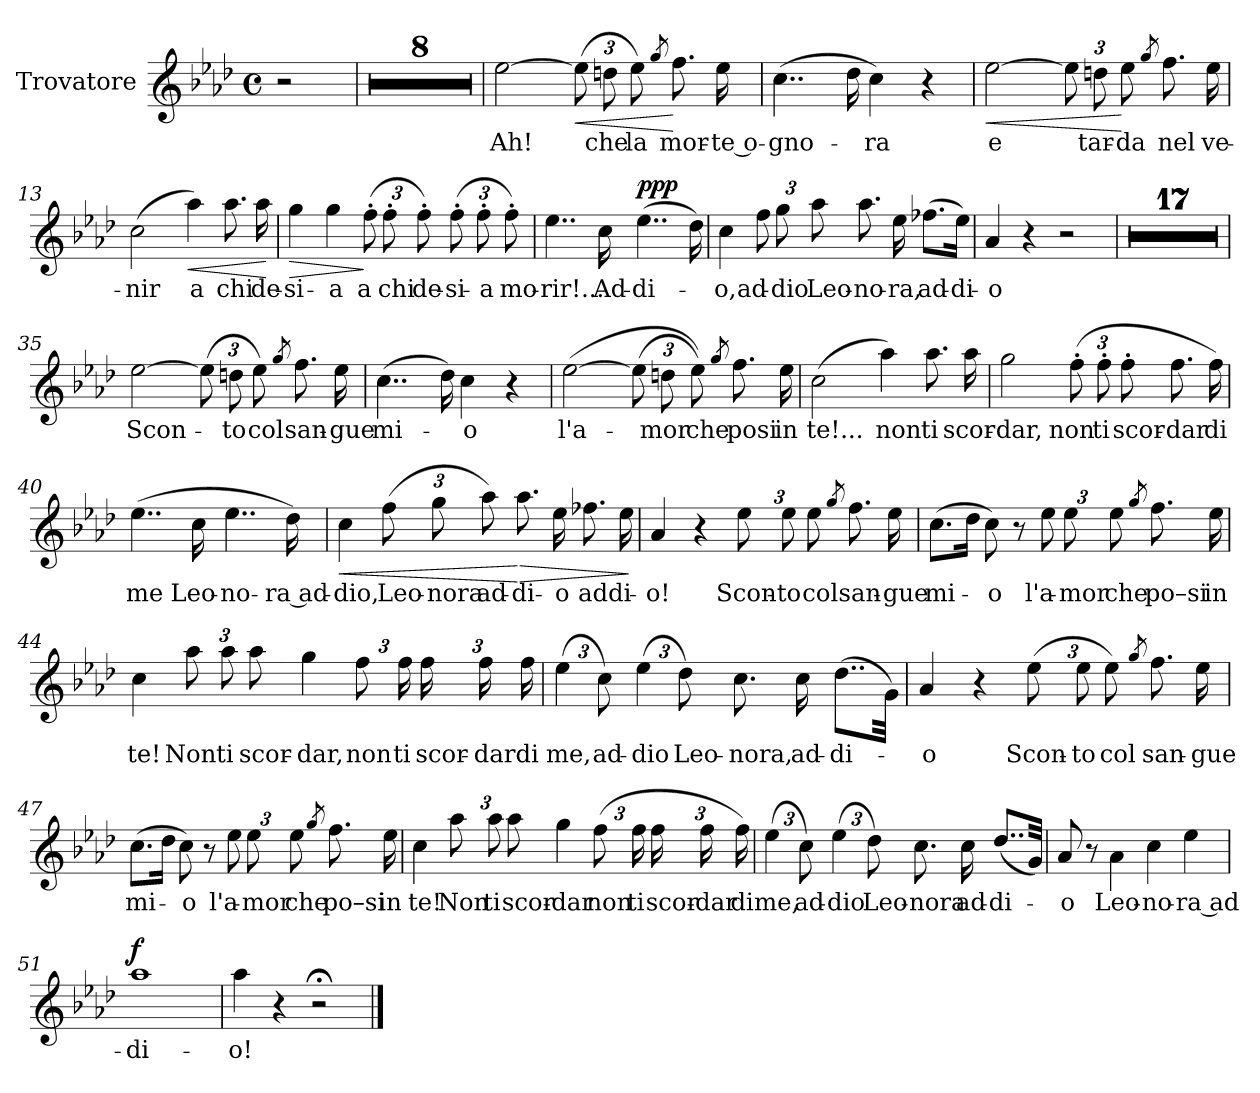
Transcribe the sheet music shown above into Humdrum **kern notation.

**kern	**text	**dynam
*part1	*part1	*part1
*staff1	*staff1	*staff1
*I"Trovatore	*	*
*I'Trov.	*	*
*clefG2	*	*
*k[b-e-a-d-]	*	*
*M4/4	*	*
*met(c)	*	*
=1	=1	=1
2r	.	.
=2	=2	=2
1r	.	.
!!LO:LB:g=z
=3	=3	=3
1r	.	.
=4	=4	=4
1r	.	.
!!LO:LB:g=z
=5	=5	=5
1r	.	.
=6	=6	=6
1r	.	.
!!LO:PB:g=z
=7	=7	=7
1r	.	.
!!LO:LB:g=z
=8	=8	=8
1r	.	.
!!LO:LB:g=z
=9	=9	=9
1r	.	.
=10	=10	=10
!	!LO:LY:b	!
[2ee-\	Ah!	.
*Xbrackettup	*	*
!	!	!LO:HP:b
(>12ee-\]	.	<
!	!LO:LY:b	!
12ddn\	che	.
!	!LO:LY:b	!
12ee-\)	la	.
8qgg/	.	.
!	!LO:LY:b	!
8.ff\	mor-	[
!	!LO:LY:b	!
16ee-\	-te o-	.
!!LO:PB:g=z
=11	=11	=11
!	!LO:LY:b	!
(>4..cc\	-gno-	.
16dd-\	.	.
!	!LO:LY:b	!
4cc\)	-ra	.
4r	.	.
=12	=12	=12
!	!LO:LY:b	!LO:HP:b
[2ee-\	e	<
12ee-\]	.	.
!	!LO:LY:b	!
12ddn\	tar-	.
!	!LO:LY:b	!
12ee-\	-da	[
8qgg/	.	.
!	!LO:LY:b	!
8.ff\	nel	.
!	!LO:LY:b	!
16ee-\	ve-	.
!!LO:LB:g=z
=13	=13	=13
!	!LO:LY:b	!
(>2cc\	-nir	.
!	!LO:LY:b	!LO:HP:b
4aa-\)	a	<
!	!LO:LY:b	!
8.aa-\	chi	.
!	!LO:LY:b	!
16aa-\	de-	.
.	.	[
=14	=14	=14
!	!LO:LY:b	!LO:HP:b
4gg\	-si-	>
!	!LO:LY:b	!
4gg\	-a	.
!	!LO:LY:b	!
(>12ff'\	a	]
!	!LO:LY:b	!
12ff'\	chi	.
!	!LO:LY:b	!
12ff'\)	de-	.
!	!LO:LY:b	!
(>12ff'\	-si-	.
!	!LO:LY:b	!
12ff'\	-a	.
!	!LO:LY:b	!
12ff'\)	mo-	.
!!LO:LB:g=z
=15	=15	=15
!	!LO:LY:b	!
4..ee-\	-rir!...	.
!	!LO:LY:b	!
16cc\	Ad-	.
!	!LO:LY:b	!LO:DY:a
(>4..ee-\	-di-	ppp
16dd-\)	.	.
=16	=16	=16
!	!LO:LY:b	!
4cc\	-o,	.
!	!LO:LY:b	!
12ff\	ad-	.
!	!LO:LY:b	!
12gg\	-dio	.
!	!LO:LY:b	!
12aa-\	Leo-	.
!	!LO:LY:b	!
8.aa-\	-no-	.
!	!LO:LY:b	!
16ee-\	-ra,	.
!	!LO:LY:b	!
(>8.ff-X\L	ad-	.
!	!LO:LY:b	!
16ee-\Jk)	-di-	.
!!LO:PB:g=z
=17	=17	=17
!	!LO:LY:b	!
4a-/	-o	.
4r	.	.
2r	.	.
=18	=18	=18
1r	.	.
=19	=19	=19
1r	.	.
=20	=20	=20
1r	.	.
!!LO:LB:g=z
=21	=21	=21
1r	.	.
=22	=22	=22
1r	.	.
=23	=23	=23
1r	.	.
=24	=24	=24
1r	.	.
!!LO:PB:g=z
=25	=25	=25
1r	.	.
=26	=26	=26
1r	.	.
=27	=27	=27
1r	.	.
!!LO:LB:g=z
=28	=28	=28
1r	.	.
=29	=29	=29
1r	.	.
!!LO:PB:g=z
=30	=30	=30
1r	.	.
=31	=31	=31
1r	.	.
!!LO:LB:g=z
=32	=32	=32
1r	.	.
!!LO:PB:g=z
=33	=33	=33
1r	.	.
!!LO:LB:g=z
=34	=34	=34
1r	.	.
=35	=35	=35
!	!LO:LY:b	!
[2ee-\	Scon-	.
(>12ee-\]	.	.
!	!LO:LY:b	!
12ddn\	-to	.
!	!LO:LY:b	!
12ee-\)	col	.
8qgg/	.	.
!	!LO:LY:b	!
8.ff\	san-	.
!	!LO:LY:b	!
16ee-\	-gue	.
!!LO:PB:g=z
=36	=36	=36
!	!LO:LY:b	!
(>4..cc\	mi-	.
16dd-\)	.	.
!	!LO:LY:b	!
4cc\	-o	.
4r	.	.
=37	=37	=37
!	!LO:LY:b	!
(>[2ee-\	l'a-	.
(>12ee-\]	.	.
!	!LO:LY:b	!
12ddn\	-mor	.
!	!LO:LY:b	!
12ee-\))	che	.
8qgg/	.	.
!	!LO:LY:b	!
8.ff\	posi	.
!	!LO:LY:b	!
16ee-\	in	.
!!LO:LB:g=z
=38	=38	=38
!	!LO:LY:b	!
(>2cc\	te!...	.
!	!LO:LY:b	!
4aa-\)	non	.
!	!LO:LY:b	!
8.aa-\	ti	.
!	!LO:LY:b	!
16aa-\	scor-	.
=39	=39	=39
!	!LO:LY:b	!
2gg\	-dar,	.
!	!LO:LY:b	!
(>12ff'\	non	.
!	!LO:LY:b	!
12ff'\	ti	.
!	!LO:LY:b	!
12ff'\	scor-	.
!	!LO:LY:b	!
8.ff\	-dar	.
!	!LO:LY:b	!
16ff\)	di	.
!!LO:LB:g=z
=40	=40	=40
!	!LO:LY:b	!
(>4..ee-\	me	.
!	!LO:LY:b	!
16cc\	Leo-	.
!	!LO:LY:b	!
4..ee-\	-no-	.
!	!LO:LY:b	!
16dd-\)	-ra ad-	.
=41	=41	=41
!	!LO:LY:b	!LO:HP:b
4cc\	-dio,	<
!	!LO:LY:b	!
(>12ff\	Leo-	.
!	!LO:LY:b	!
12gg\	-nora	.
!	!LO:LY:b	!
12aa-\)	ad-	.
!	!LO:LY:b	!LO:HP:n=1:b
8.aa-\	-di-	[ >
!	!LO:LY:b	!
16ee-\	-o	.
!	!LO:LY:b	!
8.ff-X\	addi-	.
16ee-\	.	.
.	.	]
!!LO:PB:g=z
=42	=42	=42
!	!LO:LY:b	!
4a-/	-o!	.
4r	.	.
!	!LO:LY:b	!
12ee-\	Scon-	.
!	!LO:LY:b	!
12ee-\	-to	.
!	!LO:LY:b	!
12ee-\	col	.
8qgg/	.	.
!	!LO:LY:b	!
8.ff\	san-	.
!	!LO:LY:b	!
16ee-\	-gue	.
!!LO:PB:g=z
=43	=43	=43
!	!LO:LY:b	!
(>8.cc\L	mi-	.
16dd-\Jk	.	.
!	!LO:LY:b	!
8cc\)	-o	.
8r	.	.
!	!LO:LY:b	!
12ee-\	l'a-	.
!	!LO:LY:b	!
12ee-\	-mor	.
!	!LO:LY:b	!
12ee-\	che	.
8qgg/	.	.
!	!LO:LY:b	!
8.ff\	po–si	.
!	!LO:LY:b	!
16ee-\	in	.
!!LO:PB:g=z
=44	=44	=44
!	!LO:LY:b	!
4cc\	te!	.
!	!LO:LY:b	!
12aa-\	Non	.
!	!LO:LY:b	!
12aa-\	ti	.
!	!LO:LY:b	!
12aa-\	scor-	.
!	!LO:LY:b	!
4gg\	-dar,	.
!	!LO:LY:b	!
12ff\	non	.
!	!LO:LY:b	!
24ff\	ti	.
!	!LO:LY:b	!
24ff\	scor-	.
!	!LO:LY:b	!
24ff\	-dar	.
!	!LO:LY:b	!
24ff\	di	.
!!LO:PB:g=z
=45	=45	=45
!	!LO:LY:b	!
(>6ee-\	me,	.
!	!LO:LY:b	!
12cc\)	ad-	.
!	!LO:LY:b	!
(>6ee-\	-dio	.
!	!LO:LY:b	!
12dd-\)	Leo-	.
!	!LO:LY:b	!
8.cc\	-nora,	.
!	!LO:LY:b	!
16cc\	ad-	.
!	!LO:LY:b	!
(>8..dd-\L	-di-	.
32g\Jkk)	.	.
=46	=46	=46
!	!LO:LY:b	!
4a-/	-o	.
4r	.	.
!	!LO:LY:b	!
(>12ee-\	Scon-	.
!	!LO:LY:b	!
12ee-\	-to	.
!	!LO:LY:b	!
12ee-\)	col	.
8qgg/	.	.
!	!LO:LY:b	!
8.ff\	san-	.
!	!LO:LY:b	!
16ee-\	-gue	.
!!LO:PB:g=z
=47	=47	=47
!	!LO:LY:b	!
(>8.cc\L	mi-	.
16dd-\Jk	.	.
!	!LO:LY:b	!
8cc\)	-o	.
8r	.	.
!	!LO:LY:b	!
12ee-\	l'a-	.
!	!LO:LY:b	!
12ee-\	-mor	.
!	!LO:LY:b	!
12ee-\	che	.
8qgg/	.	.
!	!LO:LY:b	!
8.ff\	po–si	.
!	!LO:LY:b	!
16ee-\	in	.
!!LO:PB:g=z
=48	=48	=48
!	!LO:LY:b	!
4cc\	te!	.
!	!LO:LY:b	!
12aa-\	Non	.
!	!LO:LY:b	!
12aa-\	ti	.
!	!LO:LY:b	!
12aa-\	scor-	.
!	!LO:LY:b	!
4gg\	-dar	.
!	!LO:LY:b	!
(>12ff\	non	.
!	!LO:LY:b	!
24ff\	ti	.
!	!LO:LY:b	!
24ff\	scor-	.
!	!LO:LY:b	!
24ff\	-dar	.
!	!LO:LY:b	!
24ff\)	di	.
!!LO:LB:g=z
=49	=49	=49
!	!LO:LY:b	!
(>6ee-\	me,	.
!	!LO:LY:b	!
12cc\)	ad-	.
!	!LO:LY:b	!
(>6ee-\	-dio	.
!	!LO:LY:b	!
12dd-\)	Leo-	.
!	!LO:LY:b	!
8.cc\	-nora	.
!	!LO:LY:b	!
16cc\	ad-	.
!	!LO:LY:b	!
(<8..dd-/L	-di-	.
32g/Jkk)	.	.
!!LO:PB:g=z
=50	=50	=50
!	!LO:LY:b	!
8a-/	-o	.
8r	.	.
!	!LO:LY:b	!
4a-\	Leo-	.
!	!LO:LY:b	!
4cc\	-no-	.
!	!LO:LY:b	!
4ee-\	-ra ad-	.
=51	=51	=51
!	!LO:LY:b	!LO:DY:a
1aa-	-di-	f
=52	=52	=52
!	!LO:LY:b	!
4aa-\	-o!	.
4r	.	.
2r;<	.	.
==	==	==
*-	*-	*-
